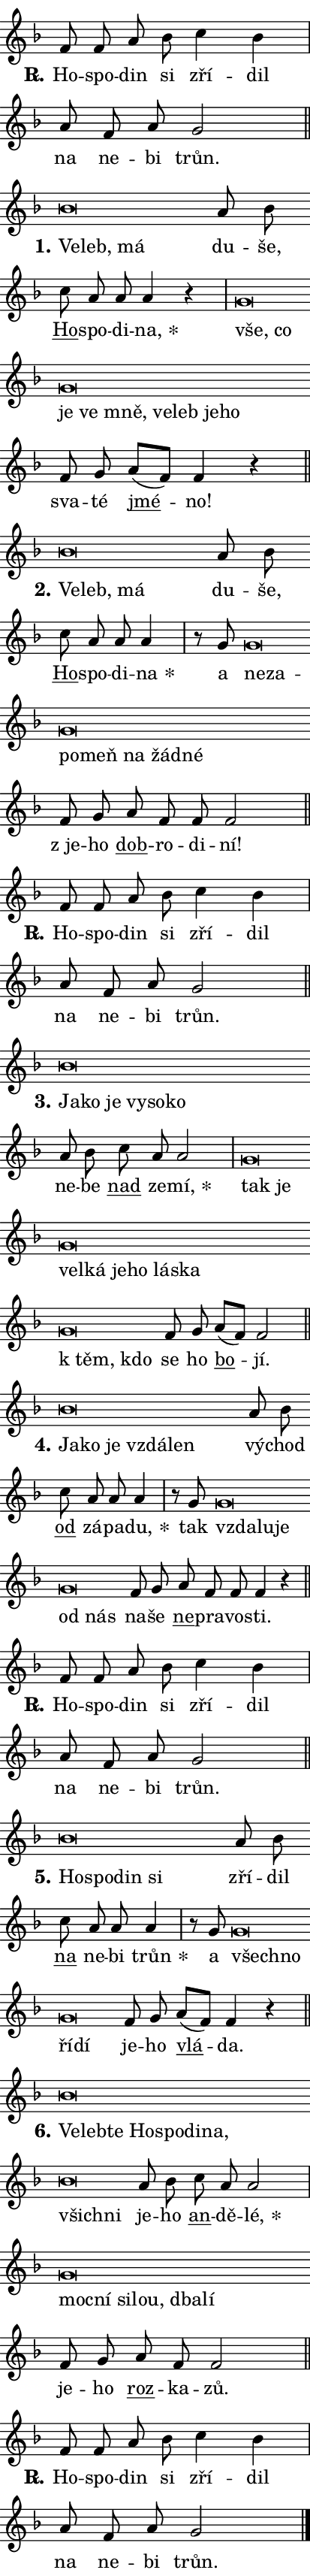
\version "2.24.0"
\header { tagline = "" }
\paper {
  indent = 0\cm
  top-margin = 0\cm
  right-margin = 0\cm
  bottom-margin = 0\cm
  left-margin = 0\cm
  paper-width = 7\cm
  page-breaking = #ly:one-page-breaking
  system-system-spacing.basic-distance = #11
  score-system-spacing.basic-distance = #11
  ragged-last = ##f
}


%% Author: Thomas Morley
%% https://lists.gnu.org/archive/html/lilypond-user/2020-05/msg00002.html
#(define (line-position grob)
"Returns position of @var[grob} in current system:
   @code{'start}, if at first time-step
   @code{'end}, if at last time-step
   @code{'middle} otherwise
"
  (let* ((col (ly:item-get-column grob))
         (ln (ly:grob-object col 'left-neighbor))
         (rn (ly:grob-object col 'right-neighbor))
         (col-to-check-left (if (ly:grob? ln) ln col))
         (col-to-check-right (if (ly:grob? rn) rn col))
         (break-dir-left
           (and
             (ly:grob-property col-to-check-left 'non-musical #f)
             (ly:item-break-dir col-to-check-left)))
         (break-dir-right
           (and
             (ly:grob-property col-to-check-right 'non-musical #f)
             (ly:item-break-dir col-to-check-right))))
        (cond ((eqv? 1 break-dir-left) 'start)
              ((eqv? -1 break-dir-right) 'end)
              (else 'middle))))

#(define (tranparent-at-line-position vctor)
  (lambda (grob)
  "Relying on @code{line-position} select the relevant enry from @var{vctor}.
Used to determine transparency,"
    (case (line-position grob)
      ((end) (not (vector-ref vctor 0)))
      ((middle) (not (vector-ref vctor 1)))
      ((start) (not (vector-ref vctor 2))))))

noteHeadBreakVisibility =
#(define-music-function (break-visibility)(vector?)
"Makes @code{NoteHead}s transparent relying on @var{break-visibility}"
#{
  \override NoteHead.transparent =
    #(tranparent-at-line-position break-visibility)
#})

#(define delete-ledgers-for-transparent-note-heads
  (lambda (grob)
    "Reads whether a @code{NoteHead} is transparent.
If so this @code{NoteHead} is removed from @code{'note-heads} from
@var{grob}, which is supposed to be @code{LedgerLineSpanner}.
As a result ledgers are not printed for this @code{NoteHead}"
    (let* ((nhds-array (ly:grob-object grob 'note-heads))
           (nhds-list
             (if (ly:grob-array? nhds-array)
                 (ly:grob-array->list nhds-array)
                 '()))
           ;; Relies on the transparent-property being done before
           ;; Staff.LedgerLineSpanner.after-line-breaking is executed.
           ;; This is fragile ...
           (to-keep
             (remove
               (lambda (nhd)
                 (ly:grob-property nhd 'transparent #f))
               nhds-list)))
      ;; TODO find a better method to iterate over grob-arrays, similiar
      ;; to filter/remove etc for lists
      ;; For now rebuilt from scratch
      (set! (ly:grob-object grob 'note-heads)  '())
      (for-each
        (lambda (nhd)
          (ly:pointer-group-interface::add-grob grob 'note-heads nhd))
        to-keep))))

hideNotes = {
  \noteHeadBreakVisibility #begin-of-line-visible
}
unHideNotes = {
  \noteHeadBreakVisibility #all-visible
}

% work-around for resetting accidentals
% https://lilypond.org/doc/v2.23/Documentation/notation/displaying-rhythms#unmetered-music
cadenzaMeasure = {
  \cadenzaOff
  \partial 1024 s1024
  \cadenzaOn
}

#(define-markup-command (accent layout props text) (markup?)
  "Underline accented syllable"
  (interpret-markup layout props
    #{\markup \override #'(offset . 4.3) \underline { #text }#}))

responsum = \markup \concat {
  "R" \hspace #-1.05 \path #0.1 #'((moveto 0 0.07) (lineto 0.9 0.8)) \hspace #0.05 "."
}

\layout {
    \context {
        \Staff
        \remove "Time_signature_engraver"
        \override LedgerLineSpanner.after-line-breaking = #delete-ledgers-for-transparent-note-heads
    }
    \context {
        \Voice {
            \override NoteHead.output-attributes = #'((class . "notehead"))
            \override Hairpin.height = #0.55
        }
    }
    \context {
        \Lyrics {
            \override StanzaNumber.output-attributes = #'((class . "stanzanumber"))
            \override LyricSpace.minimum-distance = #0.9
            \override LyricText.font-name = #"TeX Gyre Schola"
            \override LyricText.font-size = 1
            \override StanzaNumber.font-name = #"TeX Gyre Schola Bold"
            \override StanzaNumber.font-size = 1
        }
    }
}

% magnetic-lyrics.ily
%
%   written by
%     Jean Abou Samra <jean@abou-samra.fr>
%     Werner Lemberg <wl@gnu.org>
%
%   adapted by
%     Jiri Hon <jiri.hon@gmail.com>
%
% Version 2022-Apr-15

% https://www.mail-archive.com/lilypond-user@gnu.org/msg149350.html

#(define (Left_hyphen_pointer_engraver context)
   "Collect syllable-hyphen-syllable occurrences in lyrics and store
them in properties.  This engraver only looks to the left.  For
example, if the lyrics input is @code{foo -- bar}, it does the
following.

@itemize @bullet
@item
Set the @code{text} property of the @code{LyricHyphen} grob between
@q{foo} and @q{bar} to @code{foo}.

@item
Set the @code{left-hyphen} property of the @code{LyricText} grob with
text @q{foo} to the @code{LyricHyphen} grob between @q{foo} and
@q{bar}.
@end itemize

Use this auxiliary engraver in combination with the
@code{lyric-@/text::@/apply-@/magnetic-@/offset!} hook."
   (let ((hyphen #f)
         (text #f))
     (make-engraver
      (acknowledgers
       ((lyric-syllable-interface engraver grob source-engraver)
        (set! text grob)))
      (end-acknowledgers
       ((lyric-hyphen-interface engraver grob source-engraver)
        ;(when (not (grob::has-interface grob 'lyric-space-interface))
          (set! hyphen grob)));)
      ((stop-translation-timestep engraver)
       (when (and text hyphen)
         (ly:grob-set-object! text 'left-hyphen hyphen))
       (set! text #f)
       (set! hyphen #f)))))

#(define (lyric-text::apply-magnetic-offset! grob)
   "If the space between two syllables is less than the value in
property @code{LyricText@/.details@/.squash-threshold}, move the right
syllable to the left so that it gets concatenated with the left
syllable.

Use this function as a hook for
@code{LyricText@/.after-@/line-@/breaking} if the
@code{Left_@/hyphen_@/pointer_@/engraver} is active."
   (let ((hyphen (ly:grob-object grob 'left-hyphen #f)))
     (when hyphen
       (let ((left-text (ly:spanner-bound hyphen LEFT)))
         (when (grob::has-interface left-text 'lyric-syllable-interface)
           (let* ((common (ly:grob-common-refpoint grob left-text X))
                  (this-x-ext (ly:grob-extent grob common X))
                  (left-x-ext
                   (begin
                     ;; Trigger magnetism for left-text.
                     (ly:grob-property left-text 'after-line-breaking)
                     (ly:grob-extent left-text common X)))
                  ;; `delta` is the gap width between two syllables.
                  (delta (- (interval-start this-x-ext)
                            (interval-end left-x-ext)))
                  (details (ly:grob-property grob 'details))
                  (threshold (assoc-get 'squash-threshold details 0.2)))
             (when (< delta threshold)
               (let* (;; We have to manipulate the input text so that
                      ;; ligatures crossing syllable boundaries are not
                      ;; disabled.  For languages based on the Latin
                      ;; script this is essentially a beautification.
                      ;; However, for non-Western scripts it can be a
                      ;; necessity.
                      (lt (ly:grob-property left-text 'text))
                      (rt (ly:grob-property grob 'text))
                      (is-space (grob::has-interface hyphen 'lyric-space-interface))
                      (space (if is-space " " ""))
                      (space-markup (grob-interpret-markup grob " "))
                      (space-size (interval-length (ly:stencil-extent space-markup X)))
                      (extra-delta (if is-space space-size 0))
                      ;; Append new syllable.
                      (ltrt-space (if (and (string? lt) (string? rt))
                                (string-append lt space rt)
                                (make-concat-markup (list lt space rt))))
                      ;; Right-align `ltrt` to the right side.
                      (ltrt-space-markup (grob-interpret-markup
                               grob
                               (make-translate-markup
                                (cons (interval-length this-x-ext) 0)
                                (make-right-align-markup ltrt-space)))))
                 (begin
                   ;; Don't print `left-text`.
                   (ly:grob-set-property! left-text 'stencil #f)
                   ;; Set text and stencil (which holds all collected
                   ;; syllables so far) and shift it to the left.
                   (ly:grob-set-property! grob 'text ltrt-space)
                   (ly:grob-set-property! grob 'stencil ltrt-space-markup)
                   (ly:grob-translate-axis! grob (- (- delta extra-delta)) X))))))))))


#(define (lyric-hyphen::displace-bounds-first grob)
   ;; Make very sure this callback isn't triggered too early.
   (let ((left (ly:spanner-bound grob LEFT))
         (right (ly:spanner-bound grob RIGHT)))
     (ly:grob-property left 'after-line-breaking)
     (ly:grob-property right 'after-line-breaking)
     (ly:lyric-hyphen::print grob)))

squashThreshold = #0.4

\layout {
  \context {
    \Lyrics
    \consists #Left_hyphen_pointer_engraver
    \override LyricText.after-line-breaking =
      #lyric-text::apply-magnetic-offset!
    \override LyricHyphen.stencil = #lyric-hyphen::displace-bounds-first
    \override LyricText.details.squash-threshold = \squashThreshold
    \override LyricHyphen.minimum-distance = 0
    \override LyricHyphen.minimum-length = \squashThreshold
  }
}

squash = \override LyricText.details.squash-threshold = 9999
unSquash = \override LyricText.details.squash-threshold = \squashThreshold

left = \override LyricText.self-alignment-X = #LEFT
unLeft = \revert LyricText.self-alignment-X

starOffset = #(lambda (grob) 
                (let ((x_offset (ly:self-alignment-interface::aligned-on-x-parent grob)))
                  (if (= x_offset 0) 0 (+ x_offset 1.2))))

star = #(define-music-function (syllable)(string?)
"Append star separator at the end of a syllable"
#{
  \once \override LyricText.X-offset = #starOffset
  \lyricmode { \markup {
    #syllable
    \override #'((font-name . "TeX Gyre Schola Bold")) \hspace #0.2 \lower #0.65 \larger "*"
  } }
#})

starAccent = #(define-music-function (syllable)(string?)
"Append star separator at the end of a syllable and make accent"
#{
  \once \override LyricText.X-offset = #starOffset
  \lyricmode { \markup {
    \accent #syllable
    \override #'((font-name . "TeX Gyre Schola Bold")) \hspace #0.2 \lower #0.65 \larger "*"
  } }
#})

breath = #(define-music-function (syllable)(string?)
"Append breathing indicator at the end of a syllable"
#{
  \lyricmode { \markup { #syllable "+" } }
#})

optionalBreath = #(define-music-function (syllable)(string?)
"Append optional breathing indicator at the end of a syllable"
#{
  \lyricmode { \markup { #syllable "(+)" } }
#})


\score {
    <<
        \new Voice = "melody" { \cadenzaOn \key f \major \relative { f'8 f a bes c4 bes \cadenzaMeasure \bar "|" a8 f a g2 \cadenzaMeasure \bar "||" \break } }
        \new Lyrics \lyricsto "melody" { \lyricmode { \set stanza = \responsum
Ho -- spo -- din si zří -- dil na ne -- bi trůn. } }
    >>
    \layout {}
}

\score {
    <<
        \new Voice = "melody" { \cadenzaOn \key f \major \relative { bes'\breve*1/16 \hideNotes \breve*1/16 \breve*1/16 \bar "" \unHideNotes a8 bes \bar "" c a a a4 r \cadenzaMeasure \bar "|" g\breve*1/16 \hideNotes \breve*1/16 \bar "" \breve*1/16 \bar "" \breve*1/16 \bar "" \breve*1/16 \bar "" \breve*1/16 \bar "" \breve*1/16 \bar "" \breve*1/16 \breve*1/16 \bar "" \unHideNotes f8 g \bar "" a[( f)] f4 r \cadenzaMeasure \bar "||" \break } }
        \new Lyrics \lyricsto "melody" { \lyricmode { \set stanza = "1."
\left Ve -- \squash leb, má \unLeft \unSquash du -- še, \markup \accent Ho -- spo -- di -- \star na, \left vše, \squash co je ve mně, ve -- leb je -- ho \unLeft \unSquash sva -- té \markup \accent jmé -- no! } }
    >>
    \layout {}
}

\score {
    <<
        \new Voice = "melody" { \cadenzaOn \key f \major \relative { bes'\breve*1/16 \hideNotes \breve*1/16 \breve*1/16 \bar "" \unHideNotes a8 bes \bar "" c a a a4 \cadenzaMeasure \bar "|" r8 g8 g\breve*1/16 \hideNotes \breve*1/16 \bar "" \breve*1/16 \bar "" \breve*1/16 \bar "" \breve*1/16 \bar "" \breve*1/16 \breve*1/16 \bar "" \unHideNotes f8 g \bar "" a f f f2 \cadenzaMeasure \bar "||" \break } }
        \new Lyrics \lyricsto "melody" { \lyricmode { \set stanza = "2."
\left Ve -- \squash leb, má \unLeft \unSquash du -- še, \markup \accent Ho -- spo -- di -- \star na a \left ne -- \squash za -- po -- meň na žád -- né \unLeft \unSquash "z je" -- ho \markup \accent dob -- ro -- di -- ní! } }
    >>
    \layout {}
}

\score {
    <<
        \new Voice = "melody" { \cadenzaOn \key f \major \relative { f'8 f a bes c4 bes \cadenzaMeasure \bar "|" a8 f a g2 \cadenzaMeasure \bar "||" \break } }
        \new Lyrics \lyricsto "melody" { \lyricmode { \set stanza = \responsum
Ho -- spo -- din si zří -- dil na ne -- bi trůn. } }
    >>
    \layout {}
}

\score {
    <<
        \new Voice = "melody" { \cadenzaOn \key f \major \relative { bes'\breve*1/16 \hideNotes \breve*1/16 \bar "" \breve*1/16 \bar "" \breve*1/16 \bar "" \breve*1/16 \breve*1/16 \bar "" \unHideNotes a8 bes \bar "" c a a2 \cadenzaMeasure \bar "|" g\breve*1/16 \hideNotes \breve*1/16 \bar "" \breve*1/16 \bar "" \breve*1/16 \bar "" \breve*1/16 \bar "" \breve*1/16 \bar "" \breve*1/16 \bar "" \breve*1/16 \bar "" \breve*1/16 \breve*1/16 \bar "" \unHideNotes f8 g \bar "" a[( f)] f2 \cadenzaMeasure \bar "||" \break } }
        \new Lyrics \lyricsto "melody" { \lyricmode { \set stanza = "3."
\left Ja -- \squash ko je vy -- so -- ko \unLeft \unSquash ne -- be \markup \accent nad ze -- \star mí, \left tak \squash je vel -- ká je -- ho lá -- ska "k těm," kdo \unLeft \unSquash se ho \markup \accent bo -- jí. } }
    >>
    \layout {}
}

\score {
    <<
        \new Voice = "melody" { \cadenzaOn \key f \major \relative { bes'\breve*1/16 \hideNotes \breve*1/16 \bar "" \breve*1/16 \bar "" \breve*1/16 \breve*1/16 \bar "" \unHideNotes a8 bes \bar "" c a a a4 \cadenzaMeasure \bar "|" r8 g8 g\breve*1/16 \hideNotes \breve*1/16 \bar "" \breve*1/16 \bar "" \breve*1/16 \breve*1/16 \bar "" \unHideNotes f8 g \bar "" a f f f4 r \cadenzaMeasure \bar "||" \break } }
        \new Lyrics \lyricsto "melody" { \lyricmode { \set stanza = "4."
\left Ja -- \squash ko je vzdá -- len \unLeft \unSquash vý -- chod \markup \accent od zá -- pa -- \star du, tak \left vzda -- \squash lu -- je od nás \unLeft \unSquash na -- še \markup \accent ne -- pra -- vo -- sti. } }
    >>
    \layout {}
}

\score {
    <<
        \new Voice = "melody" { \cadenzaOn \key f \major \relative { f'8 f a bes c4 bes \cadenzaMeasure \bar "|" a8 f a g2 \cadenzaMeasure \bar "||" \break } }
        \new Lyrics \lyricsto "melody" { \lyricmode { \set stanza = \responsum
Ho -- spo -- din si zří -- dil na ne -- bi trůn. } }
    >>
    \layout {}
}

\score {
    <<
        \new Voice = "melody" { \cadenzaOn \key f \major \relative { bes'\breve*1/16 \hideNotes \breve*1/16 \bar "" \breve*1/16 \breve*1/16 \bar "" \unHideNotes a8 bes \bar "" c a a a4 \cadenzaMeasure \bar "|" r8 g8 g\breve*1/16 \hideNotes \breve*1/16 \bar "" \breve*1/16 \breve*1/16 \bar "" \unHideNotes f8 g \bar "" a[( f)] f4 r \cadenzaMeasure \bar "||" \break } }
        \new Lyrics \lyricsto "melody" { \lyricmode { \set stanza = "5."
\left Ho -- \squash spo -- din si \unLeft \unSquash zří -- dil \markup \accent na ne -- bi \star trůn a \left všech -- \squash no ří -- dí \unLeft \unSquash je -- ho \markup \accent vlá -- da. } }
    >>
    \layout {}
}

\score {
    <<
        \new Voice = "melody" { \cadenzaOn \key f \major \relative { bes'\breve*1/16 \hideNotes \breve*1/16 \bar "" \breve*1/16 \bar "" \breve*1/16 \bar "" \breve*1/16 \bar "" \breve*1/16 \bar "" \breve*1/16 \bar "" \breve*1/16 \breve*1/16 \bar "" \unHideNotes a8 bes \bar "" c a a2 \cadenzaMeasure \bar "|" g\breve*1/16 \hideNotes \breve*1/16 \bar "" \breve*1/16 \bar "" \breve*1/16 \bar "" \breve*1/16 \breve*1/16 \bar "" \unHideNotes f8 g \bar "" a f f2 \cadenzaMeasure \bar "||" \break } }
        \new Lyrics \lyricsto "melody" { \lyricmode { \set stanza = "6."
\left Ve -- \squash leb -- te Ho -- spo -- di -- na, všich -- ni \unLeft \unSquash je -- ho \markup \accent an -- dě -- \star lé, \left moc -- \squash ní si -- lou, dba -- lí \unLeft \unSquash je -- ho \markup \accent roz -- ka -- zů. } }
    >>
    \layout {}
}

\score {
    <<
        \new Voice = "melody" { \cadenzaOn \key f \major \relative { f'8 f a bes c4 bes \cadenzaMeasure \bar "|" a8 f a g2 \cadenzaMeasure \bar "||" \break } \bar "|." }
        \new Lyrics \lyricsto "melody" { \lyricmode { \set stanza = \responsum
Ho -- spo -- din si zří -- dil na ne -- bi trůn. } }
    >>
    \layout {}
}
